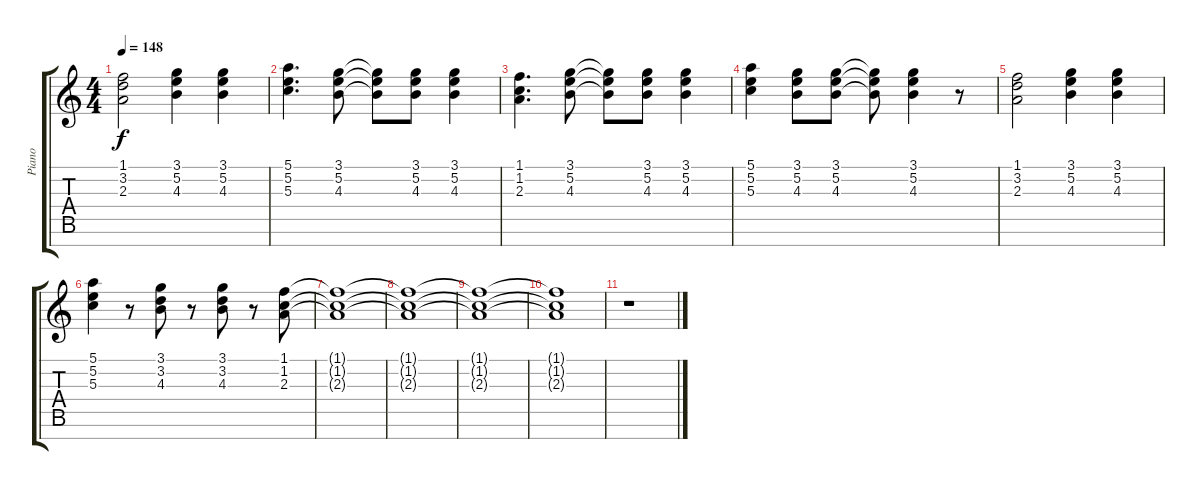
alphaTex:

\track ("Piano" "Piano") {instrument acousticgrandpiano}
\staff {score tabs}
\tuning (E5 B4 G4 D4 A3 E3 B2) {hide}
\ts (4 4)
\tempo 148
\clef g2
\ks c
(1.1 3.2 2.3).2{dy f} (3.1 5.2 4.3).4 (3.1 5.2 4.3).4 |
(5.1 5.2 5.3).4{d} (3.1 5.2 4.3).8 (3.1{t} 5.2{t} 4.3{t}).8 (3.1 5.2 4.3).8 (3.1 5.2 4.3).4 |
(1.1 1.2 2.3).4{d} (3.1 5.2 4.3).8 (3.1{t} 5.2{t} 4.3{t}).8 (3.1 5.2 4.3).8 (3.1 5.2 4.3).4 |
(5.1 5.2 5.3).4 (3.1 5.2 4.3).8 (3.1 5.2 4.3).8 (3.1{t} 5.2{t} 4.3{t}).8 (3.1 5.2 4.3).4 r.8 |
(1.1 3.2 2.3).2 (3.1 5.2 4.3).4 (3.1 5.2 4.3).4 |
(5.1 5.2 5.3).4 r.8 (3.1 3.2 4.3).8 r.8 (3.1 3.2 4.3).8 r.8 (1.1 1.2 2.3).8 |
(1.1{t} 1.2{t} 2.3{t}).1 |
(1.1{t} 1.2{t} 2.3{t}).1 |
(1.1{t} 1.2{t} 2.3{t}).1 |
(1.1{t} 1.2{t} 2.3{t}).1 |
r.1
